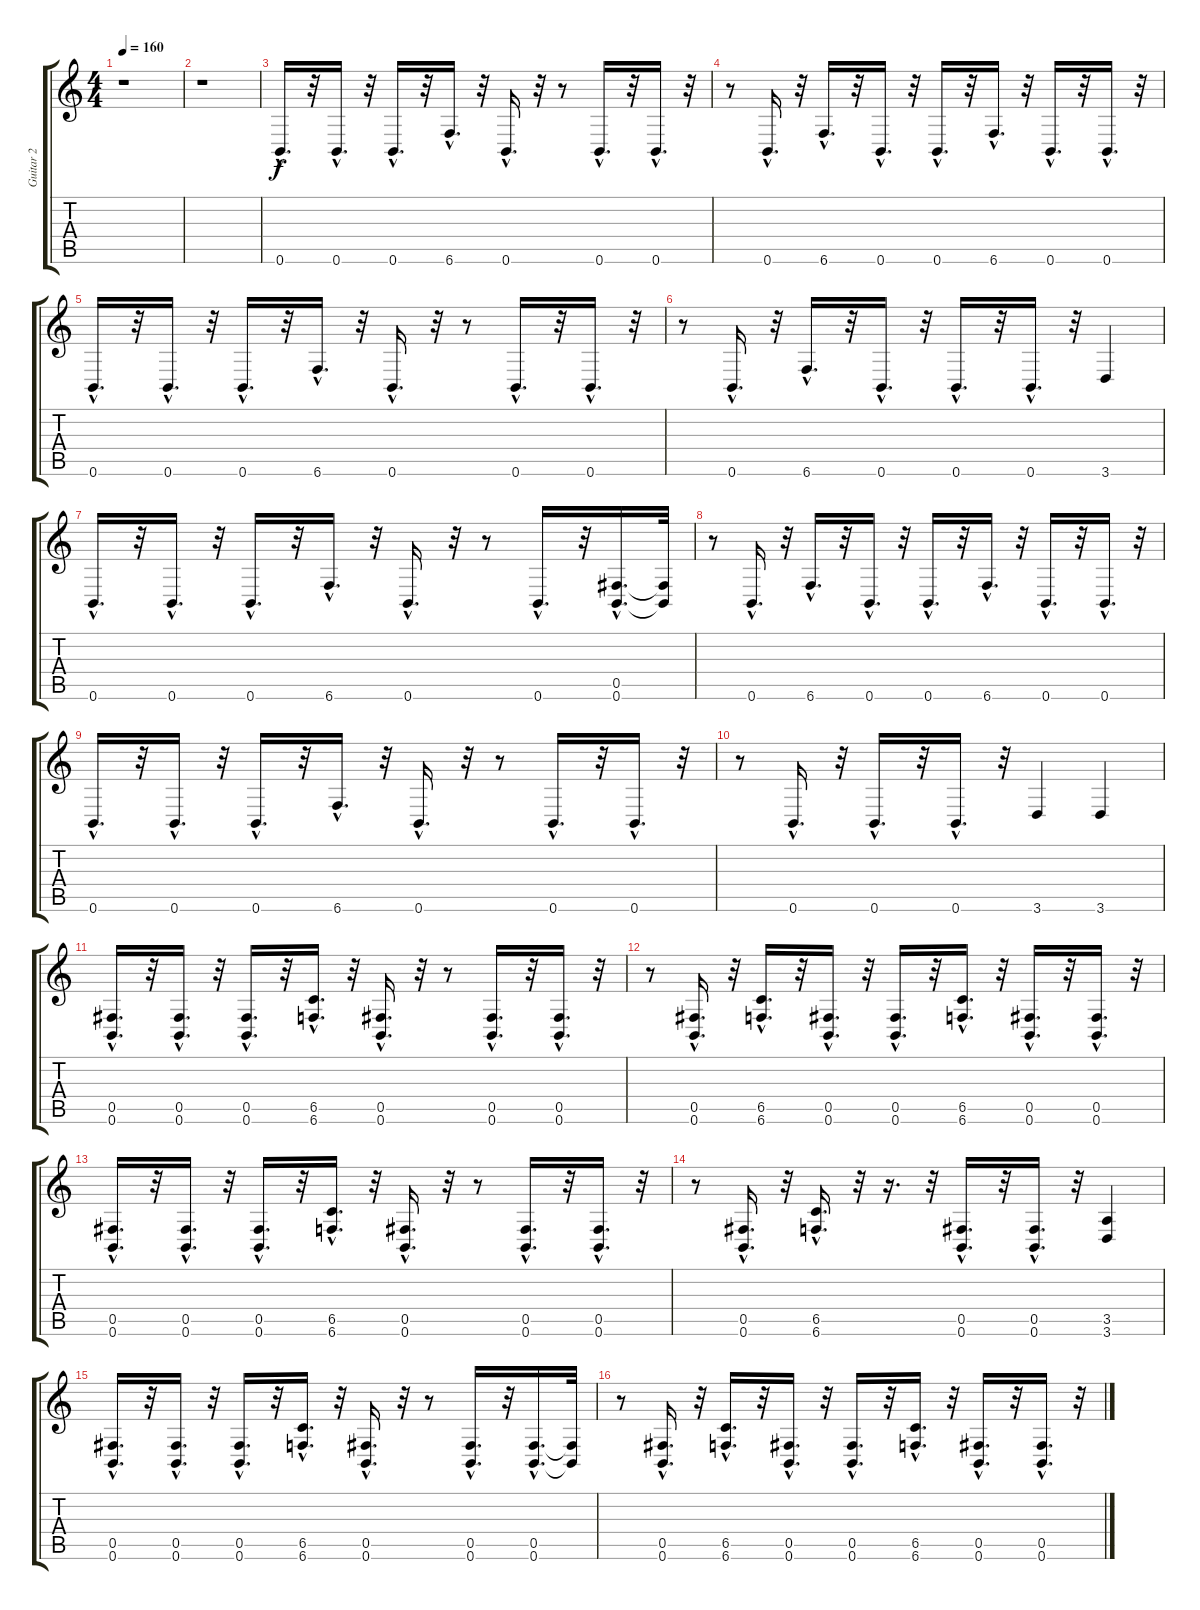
\track ("Guitar 2" "Guitar 2") {instrument distortionguitar}
\staff {score tabs}
\tuning (Db4 Ab3 E3 B2 Gb2 B1) {hide}
\ts (4 4)
\tempo 160
\clef g2
\ks c
r.1{dy f balance 8} |
r.1 |
0.6{hac}.16{d} r.32 0.6{hac}.16{d} r.32 0.6{hac}.16{d} r.32 6.6{hac}.16{d} r.32 0.6{hac}.16{d} r.32 r.8 0.6{hac}.16{d} r.32 0.6{hac}.16{d} r.32 |
r.8 0.6{hac}.16{d} r.32 6.6{hac}.16{d} r.32 0.6{hac}.16{d} r.32 0.6{hac}.16{d} r.32 6.6{hac}.16{d} r.32 0.6{hac}.16{d} r.32 0.6{hac}.16{d} r.32 |
0.6{hac}.16{d} r.32 0.6{hac}.16{d} r.32 0.6{hac}.16{d} r.32 6.6{hac}.16{d} r.32 0.6{hac}.16{d} r.32 r.8 0.6{hac}.16{d} r.32 0.6{hac}.16{d} r.32 |
r.8 0.6{hac}.16{d} r.32 6.6{hac}.16{d} r.32 0.6{hac}.16{d} r.32 0.6{hac}.16{d} r.32 0.6{hac}.16{d} r.32 3.6.4 |
0.6{hac}.16{d} r.32 0.6{hac}.16{d} r.32 0.6{hac}.16{d} r.32 6.6{hac}.16{d} r.32 0.6{hac}.16{d} r.32 r.8 0.6{hac}.16{d} r.32 (0.5{hac} 0.6{hac}).16{d} (0.5{t} 0.6{t}).32 |
r.8 0.6{hac}.16{d} r.32 6.6{hac}.16{d} r.32 0.6{hac}.16{d} r.32 0.6{hac}.16{d} r.32 6.6{hac}.16{d} r.32 0.6{hac}.16{d} r.32 0.6{hac}.16{d} r.32 |
0.6{hac}.16{d} r.32 0.6{hac}.16{d} r.32 0.6{hac}.16{d} r.32 6.6{hac}.16{d} r.32 0.6{hac}.16{d} r.32 r.8 0.6{hac}.16{d} r.32 0.6{hac}.16{d} r.32 |
r.8 0.6{hac}.16{d} r.32 0.6{hac}.16{d} r.32 0.6{hac}.16{d} r.32 3.6.4 3.6.4 |
(0.5{hac} 0.6{hac}).16{d} r.32 (0.5{hac} 0.6{hac}).16{d} r.32 (0.5{hac} 0.6{hac}).16{d} r.32 (6.5{hac} 6.6{hac}).16{d} r.32 (0.5{hac} 0.6{hac}).16{d} r.32 r.8 (0.5{hac} 0.6{hac}).16{d} r.32 (0.5{hac} 0.6{hac}).16{d} r.32 |
r.8 (0.5{hac} 0.6{hac}).16{d} r.32 (6.5{hac} 6.6{hac}).16{d} r.32 (0.5{hac} 0.6{hac}).16{d} r.32 (0.5{hac} 0.6{hac}).16{d} r.32 (6.5{hac} 6.6{hac}).16{d} r.32 (0.5{hac} 0.6{hac}).16{d} r.32 (0.5{hac} 0.6{hac}).16{d} r.32 |
(0.5{hac} 0.6{hac}).16{d} r.32 (0.5{hac} 0.6{hac}).16{d} r.32 (0.5{hac} 0.6{hac}).16{d} r.32 (6.5{hac} 6.6{hac}).16{d} r.32 (0.5{hac} 0.6{hac}).16{d} r.32 r.8 (0.5{hac} 0.6{hac}).16{d} r.32 (0.5{hac} 0.6{hac}).16{d} r.32 |
r.8 (0.5{hac} 0.6{hac}).16{d} r.32 (6.5{hac} 6.6{hac}).16{d} r.32 r.16{d} r.32 (0.5{hac} 0.6{hac}).16{d} r.32 (0.5{hac} 0.6{hac}).16{d} r.32 (3.5 3.6).4 |
(0.5{hac} 0.6{hac}).16{d} r.32 (0.5{hac} 0.6{hac}).16{d} r.32 (0.5{hac} 0.6{hac}).16{d} r.32 (6.5{hac} 6.6{hac}).16{d} r.32 (0.5{hac} 0.6{hac}).16{d} r.32 r.8 (0.5{hac} 0.6{hac}).16{d} r.32 (0.5{hac} 0.6{hac}).16{d} (0.5{t} 0.6{t}).32 |
r.8 (0.5{hac} 0.6{hac}).16{d} r.32 (6.5{hac} 6.6{hac}).16{d} r.32 (0.5{hac} 0.6{hac}).16{d} r.32 (0.5{hac} 0.6{hac}).16{d} r.32 (6.5{hac} 6.6{hac}).16{d} r.32 (0.5{hac} 0.6{hac}).16{d} r.32 (0.5{hac} 0.6{hac}).16{d} r.32
